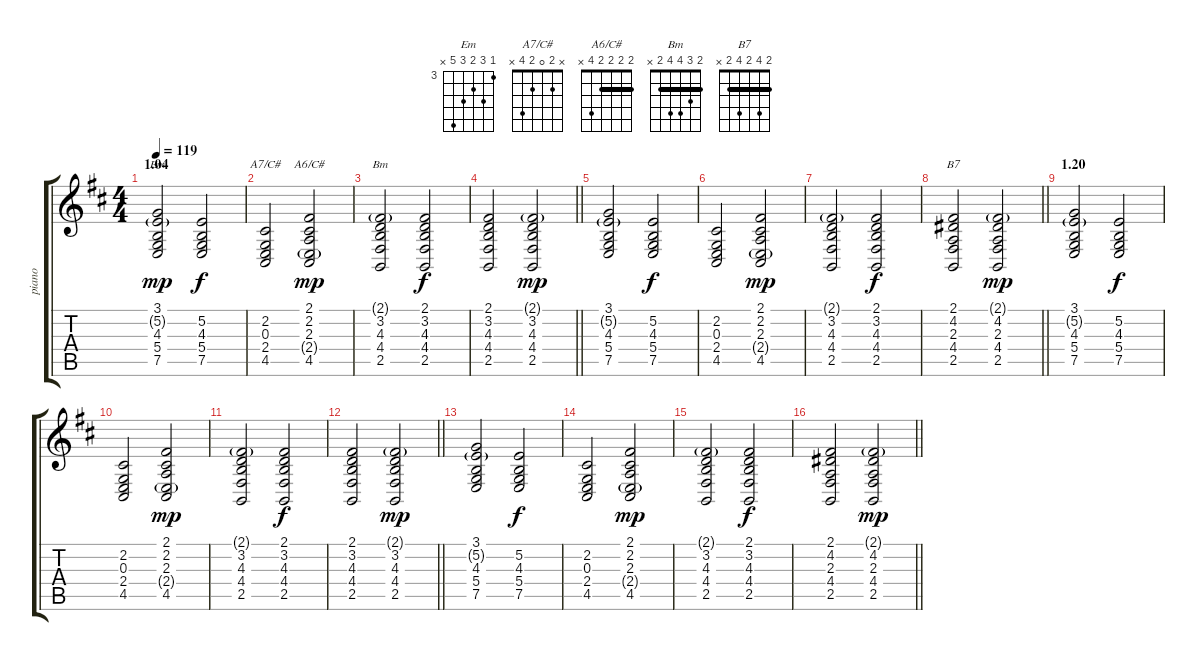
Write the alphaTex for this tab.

\track ("piano" "piano") {instrument electricpiano1}
\staff {score tabs}
\tuning (E4 B3 G3 D3 A2 E2) {hide}
\chord ("Em" 3 5 4 5 7 x) {firstfret 3}
\chord ("A7/C#" x 2 0 2 4 x)
\chord ("A6/C#" 2 2 2 2 4 x) {barre 2}
\chord ("Bm" 2 3 4 4 2 x) {barre 2}
\chord ("B7" 2 4 2 4 2 x) {barre 2}
\ts (4 4)
\section ("" "1.04")
\tempo 119
\clef g2
\ks d
(3.1 5.2{g} 4.3 5.4 7.5).2{ch "Em" dy mp} (5.2 4.3 5.4 7.5).2{dy f} |
(2.2 0.3 2.4 4.5).2{ch "A7/C#"} (2.1 2.2 2.3 2.4{g} 4.5).2{ch "A6/C#" dy mp} |
(2.1{g} 3.2 4.3 4.4 2.5).2{ch "Bm"} (2.1 3.2 4.3 4.4 2.5).2{dy f} |
\barLineRight lightlight
(2.1 3.2 4.3 4.4 2.5).2 (2.1{g} 3.2 4.3 4.4 2.5).2{dy mp} |
(3.1 5.2{g} 4.3 5.4 7.5).2 (5.2 4.3 5.4 7.5).2{dy f} |
(2.2 0.3 2.4 4.5).2 (2.1 2.2 2.3 2.4{g} 4.5).2{dy mp} |
(2.1{g} 3.2 4.3 4.4 2.5).2 (2.1 3.2 4.3 4.4 2.5).2{dy f} |
\barLineRight lightlight
(2.1 4.2 2.3 4.4 2.5).2{ch "B7"} (2.1{g} 4.2 2.3 4.4 2.5).2{dy mp} |
\section ("" "1.20")
(3.1 5.2{g} 4.3 5.4 7.5).2 (5.2 4.3 5.4 7.5).2{dy f} |
(2.2 0.3 2.4 4.5).2 (2.1 2.2 2.3 2.4{g} 4.5).2{dy mp} |
(2.1{g} 3.2 4.3 4.4 2.5).2 (2.1 3.2 4.3 4.4 2.5).2{dy f} |
\barLineRight lightlight
(2.1 3.2 4.3 4.4 2.5).2 (2.1{g} 3.2 4.3 4.4 2.5).2{dy mp} |
(3.1 5.2{g} 4.3 5.4 7.5).2 (5.2 4.3 5.4 7.5).2{dy f} |
(2.2 0.3 2.4 4.5).2 (2.1 2.2 2.3 2.4{g} 4.5).2{dy mp} |
(2.1{g} 3.2 4.3 4.4 2.5).2 (2.1 3.2 4.3 4.4 2.5).2{dy f} |
\barLineRight lightlight
(2.1 4.2 2.3 4.4 2.5).2 (2.1{g} 4.2 2.3 4.4 2.5).2{dy mp}
